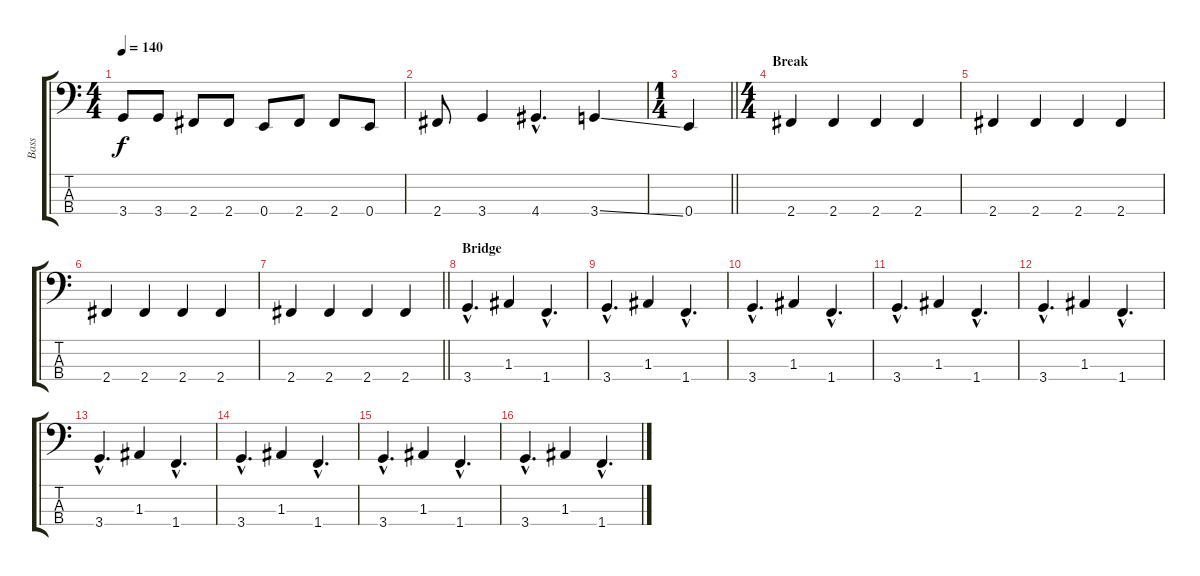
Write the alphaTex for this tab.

\track ("Bass" "Bass") {instrument electricbassfinger}
\staff {score tabs}
\tuning (G2 D2 A1 E1) {hide}
\ts (4 4)
\tempo 140
\clef f4
\ks c
3.4.8{dy f} 3.4.8 2.4.8 2.4.8 0.4.8 2.4.8 2.4.8 0.4.8 |
2.4.8 3.4.4 4.4{hac}.4{d} 3.4{ss}.4 |
\ts (1 4)
\barLineRight lightlight
0.4.4 |
\ts (4 4)
\section ("" "Break")
2.4.4 2.4.4 2.4.4 2.4.4 |
2.4.4 2.4.4 2.4.4 2.4.4 |
2.4.4 2.4.4 2.4.4 2.4.4 |
\barLineRight lightlight
2.4.4 2.4.4 2.4.4 2.4.4 |
\section ("" "Bridge")
3.4{hac}.4{d} 1.3.4 1.4{hac}.4{d} |
3.4{hac}.4{d} 1.3.4 1.4{hac}.4{d} |
3.4{hac}.4{d} 1.3.4 1.4{hac}.4{d} |
3.4{hac}.4{d} 1.3.4 1.4{hac}.4{d} |
3.4{hac}.4{d} 1.3.4 1.4{hac}.4{d} |
3.4{hac}.4{d} 1.3.4 1.4{hac}.4{d} |
3.4{hac}.4{d} 1.3.4 1.4{hac}.4{d} |
3.4{hac}.4{d} 1.3.4 1.4{hac}.4{d} |
3.4{hac}.4{d} 1.3.4 1.4{hac}.4{d}
